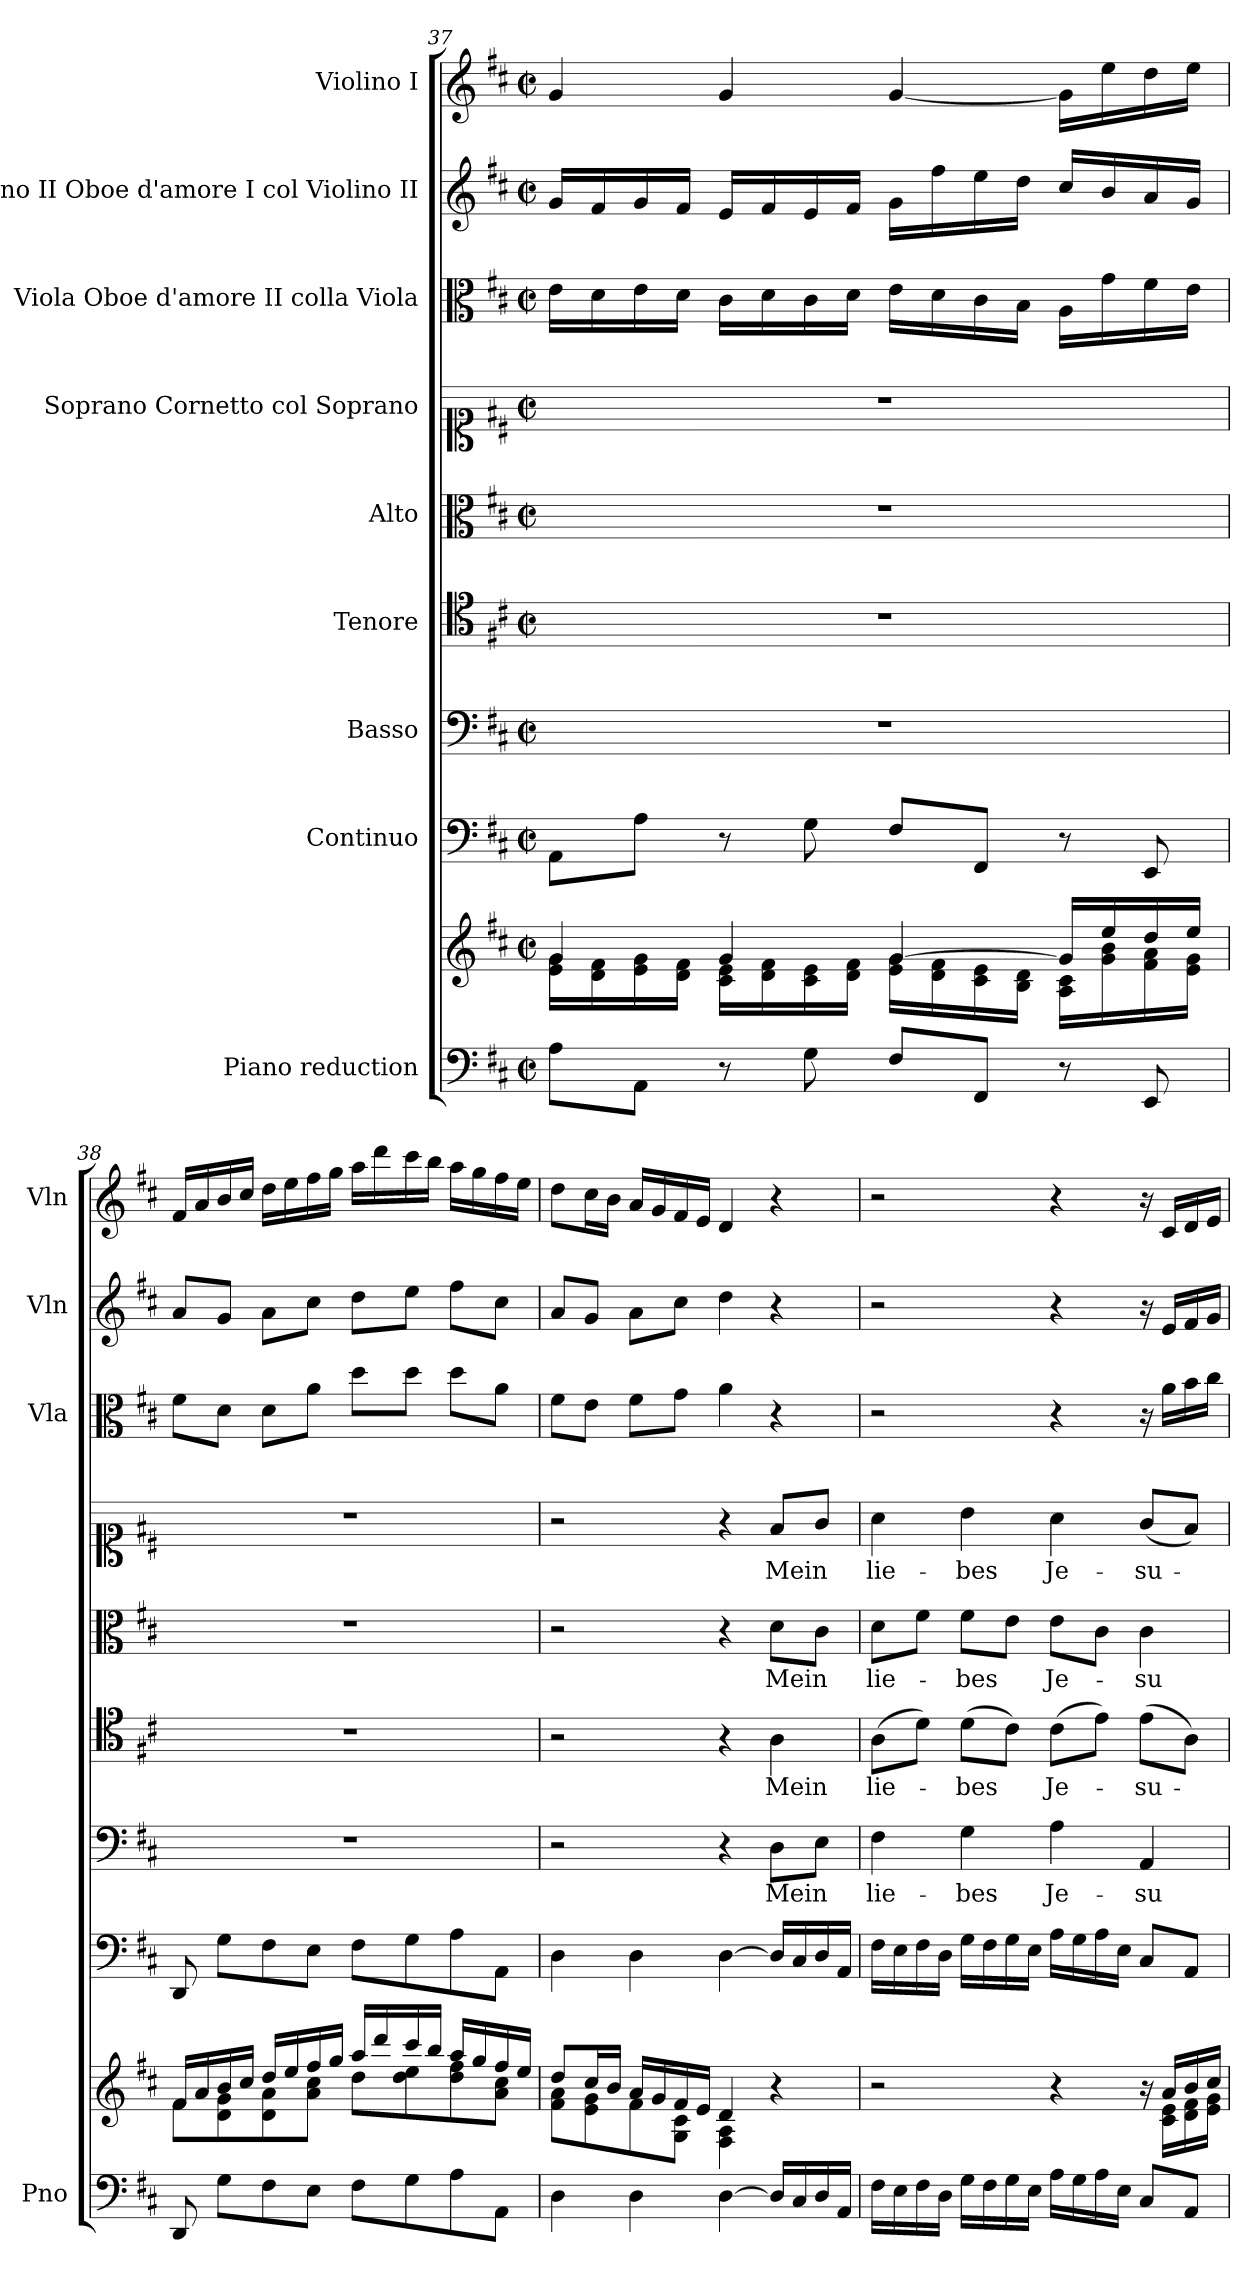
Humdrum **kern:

**kern	**kern	**kern	**kern	**text	**kern	**text	**kern	**text	**kern	**text	**kern	**kern	**kern
*part9	*part9	*part8	*part7	*part7	*part6	*part6	*part5	*part5	*part4	*part4	*part3	*part2	*part1
*staff10	*staff9	*staff8	*staff7	*staff7	*staff6	*staff6	*staff5	*staff5	*staff4	*staff4	*staff3	*staff2	*staff1
*I"Piano reduction	*	*I"Continuo	*I"Basso	*	*I"Tenore	*	*I"Alto	*	*I"Soprano Cornetto col Soprano	*	*I"Viola Oboe d'amore II colla Viola	*I"Violino II Oboe d'amore I col Violino II	*I"Violino I
*I'Pno	*	*	*	*	*	*	*	*	*	*	*I'Vla	*I'Vln	*I'Vln
*clefF4	*clefG2	*clefF4	*clefF4	*	*clefC4	*	*clefC3	*	*clefC1	*	*clefC3	*clefG2	*clefG2
*k[f#c#]	*k[f#c#]	*k[f#c#]	*k[f#c#]	*	*k[f#c#]	*	*k[f#c#]	*	*k[f#c#]	*	*k[f#c#]	*k[f#c#]	*k[f#c#]
*M2/2	*M2/2	*M2/2	*M2/2	*	*M2/2	*	*M2/2	*	*M2/2	*	*M2/2	*M2/2	*M2/2
*met(c|)	*met(c|)	*met(c|)	*met(c|)	*	*met(c|)	*	*met(c|)	*	*met(c|)	*	*met(c|)	*met(c|)	*met(c|)
=37	=37	=37	=37	=37	=37	=37	=37	=37	=37	=37	=37	=37	=37
*	*^	*	*	*	*	*	*	*	*	*	*	*	*
8A\L	4g/	16e\ 16g\LL	8AA\L	1r	.	1r	.	1r	.	1r	.	16e\LL	16g/LL	4g/
.	.	16d\ 16f#\	.	.	.	.	.	.	.	.	.	16d\	16f#/	.
8AA\J	.	16e\ 16g\	8A\J	.	.	.	.	.	.	.	.	16e\	16g/	.
.	.	16d\ 16f#\JJ	.	.	.	.	.	.	.	.	.	16d\JJ	16f#/JJ	.
8r	4g/	16c#\ 16e\LL	8r	.	.	.	.	.	.	.	.	16c#\LL	16e/LL	4g/
.	.	16d\ 16f#\	.	.	.	.	.	.	.	.	.	16d\	16f#/	.
8G\	.	16c#\ 16e\	8G\	.	.	.	.	.	.	.	.	16c#\	16e/	.
.	.	16d\ 16f#\JJ	.	.	.	.	.	.	.	.	.	16d\JJ	16f#/JJ	.
8F#/L	[4g/	16e\ 16g\LL	8F#/L	.	.	.	.	.	.	.	.	16e\LL	16g\LL	[4g/
.	.	16d\ 16f#\	.	.	.	.	.	.	.	.	.	16d\	16ff#\	.
8FF#/J	.	16c#\ 16e\	8FF#/J	.	.	.	.	.	.	.	.	16c#\	16ee\	.
.	.	16B\ 16d\JJ	.	.	.	.	.	.	.	.	.	16B\JJ	16dd\JJ	.
8r	16g/LL]	16A\ 16c#\LL	8r	.	.	.	.	.	.	.	.	16A\LL	16cc#/LL	16g\LL]
.	16ee/	16g\ 16b\	.	.	.	.	.	.	.	.	.	16g\	16b/	16ee\
8EE/	16dd/	16f#\ 16a\	8EE/	.	.	.	.	.	.	.	.	16f#\	16a/	16dd\
.	16ee/JJ	16e\ 16g\JJ	.	.	.	.	.	.	.	.	.	16e\JJ	16g/JJ	16ee\JJ
=38	=38	=38	=38	=38	=38	=38	=38	=38	=38	=38	=38	=38	=38	=38
8DD/	16f#/LL	8f#\L	8DD/	1r	.	1r	.	1r	.	1r	.	8f#\L	8a/L	16f#/LL
.	16a/	.	.	.	.	.	.	.	.	.	.	.	.	16a/
8G\L	16b/	8d\ 8g\	8G\L	.	.	.	.	.	.	.	.	8d\J	8g/J	16b/
.	16cc#/JJ	.	.	.	.	.	.	.	.	.	.	.	.	16cc#/JJ
8F#\	16dd/LL	8d\ 8a\	8F#\	.	.	.	.	.	.	.	.	8d\L	8a\L	16dd\LL
.	16ee/	.	.	.	.	.	.	.	.	.	.	.	.	16ee\
8E\J	16ff#/	8a\ 8cc#\J	8E\J	.	.	.	.	.	.	.	.	8a\J	8cc#\J	16ff#\
.	16gg/JJ	.	.	.	.	.	.	.	.	.	.	.	.	16gg\JJ
8F#\L	16aa/LL	8dd\L	8F#\L	.	.	.	.	.	.	.	.	8dd\L	8dd\L	16aa\LL
.	16ddd/	.	.	.	.	.	.	.	.	.	.	.	.	16ddd\
8G\	16ccc#/	8dd\ 8ee\	8G\	.	.	.	.	.	.	.	.	8dd\J	8ee\J	16ccc#\
.	16bb/JJ	.	.	.	.	.	.	.	.	.	.	.	.	16bb\JJ
8A\	16aa/LL	8dd\ 8ff#\	8A\	.	.	.	.	.	.	.	.	8dd\L	8ff#\L	16aa\LL
.	16gg/	.	.	.	.	.	.	.	.	.	.	.	.	16gg\
8AA\J	16ff#/	8a\ 8cc#\J	8AA\J	.	.	.	.	.	.	.	.	8a\J	8cc#\J	16ff#\
.	16ee/JJ	.	.	.	.	.	.	.	.	.	.	.	.	16ee\JJ
!!LO:PB:g=z
=39	=39	=39	=39	=39	=39	=39	=39	=39	=39	=39	=39	=39	=39	=39
4D\	8dd/L	8f#\ 8a\L	4D\	2r	.	2r	.	2r	.	2r	.	8f#\L	8a/L	8dd\L
.	16cc#/L	8e\ 8g\	.	.	.	.	.	.	.	.	.	8e\J	8g/J	16cc#\L
.	16b/JJ	.	.	.	.	.	.	.	.	.	.	.	.	16b\JJ
4D\	16a/LL	8f#\	4D\	.	.	.	.	.	.	.	.	8f#\L	8a\L	16a/LL
.	16g/	.	.	.	.	.	.	.	.	.	.	.	.	16g/
.	16f#/	8G\ 8c#\J	.	.	.	.	.	.	.	.	.	8g\J	8cc#\J	16f#/
.	16e/JJ	.	.	.	.	.	.	.	.	.	.	.	.	16e/JJ
[4D\	4d/	4F#\ 4A\	[4D\	4r	.	4r	.	4r	.	4r	.	4a\	4dd\	4d/
!	!	!	!	!	!LO:LY:b	!	!LO:LY:b	!	!LO:LY:b	!	!LO:LY:b	!	!	!
16D/LL]	4r	4ryy	16D/LL]	8D\L	Mein	4A\	Mein	8d\L	Mein	8f#/L	Mein	4r	4r	4r
16C#/	.	.	16C#/	.	.	.	.	.	.	.	.	.	.	.
16D/	.	.	16D/	8E\J	.	.	.	8c#\J	.	8g/J	.	.	.	.
16AA/JJ	.	.	16AA/JJ	.	.	.	.	.	.	.	.	.	.	.
=40	=40	=40	=40	=40	=40	=40	=40	=40	=40	=40	=40	=40	=40	=40
!	!	!	!	!	!LO:LY:b	!	!LO:LY:b	!	!LO:LY:b	!	!LO:LY:b	!	!	!
16F#\LL	2r	2ryy	16F#\LL	4F#\	lie-	(>8A\L	lie-	8d\L	lie-	4a\	lie-	2r	2r	2r
16E\	.	.	16E\	.	.	.	.	.	.	.	.	.	.	.
16F#\	.	.	16F#\	.	.	8d\J)	.	8f#\J	.	.	.	.	.	.
16D\JJ	.	.	16D\JJ	.	.	.	.	.	.	.	.	.	.	.
!	!	!	!	!	!LO:LY:b	!	!LO:LY:b	!	!LO:LY:b	!	!LO:LY:b	!	!	!
16G\LL	.	.	16G\LL	4G\	-bes	(>8d\L	-bes	8f#\L	-bes	4b\	-bes	.	.	.
16F#\	.	.	16F#\	.	.	.	.	.	.	.	.	.	.	.
16G\	.	.	16G\	.	.	8c#\J)	.	8e\J	.	.	.	.	.	.
16E\JJ	.	.	16E\JJ	.	.	.	.	.	.	.	.	.	.	.
!	!	!	!	!	!LO:LY:b	!	!LO:LY:b	!	!LO:LY:b	!	!LO:LY:b	!	!	!
16A\LL	4r	4ryy	16A\LL	4A\	Je-	(>8c#\L	Je-	8e\L	Je-	4a\	Je-	4r	4r	4r
16G\	.	.	16G\	.	.	.	.	.	.	.	.	.	.	.
16A\	.	.	16A\	.	.	8e\J)	.	8c#\J	.	.	.	.	.	.
16E\JJ	.	.	16E\JJ	.	.	.	.	.	.	.	.	.	.	.
!	!	!	!	!	!LO:LY:b	!	!LO:LY:b	!	!LO:LY:b	!	!LO:LY:b	!	!	!
8C#/L	16r	16ryy	8C#/L	4AA/	-su-	(>8e\L	-su-	4c#\	-su-	(<8g/L	-su-	16r	16r	16r
.	16a/LL	16c#\ 16e\LL	.	.	.	.	.	.	.	.	.	16a\LL	16e/LL	16c#/LL
8AA/J	16b/	16d\ 16f#\	8AA/J	.	.	8A\J)	.	.	.	8f#/J)	.	16b\	16f#/	16d/
.	16cc#/JJ	16e\ 16g\JJ	.	.	.	.	.	.	.	.	.	16cc#\JJ	16g/JJ	16e/JJ
*	*v	*v	*	*	*	*	*	*	*	*	*	*	*	*
=	=	=	=	=	=	=	=	=	=	=	=	=	=
*-	*-	*-	*-	*-	*-	*-	*-	*-	*-	*-	*-	*-	*-
